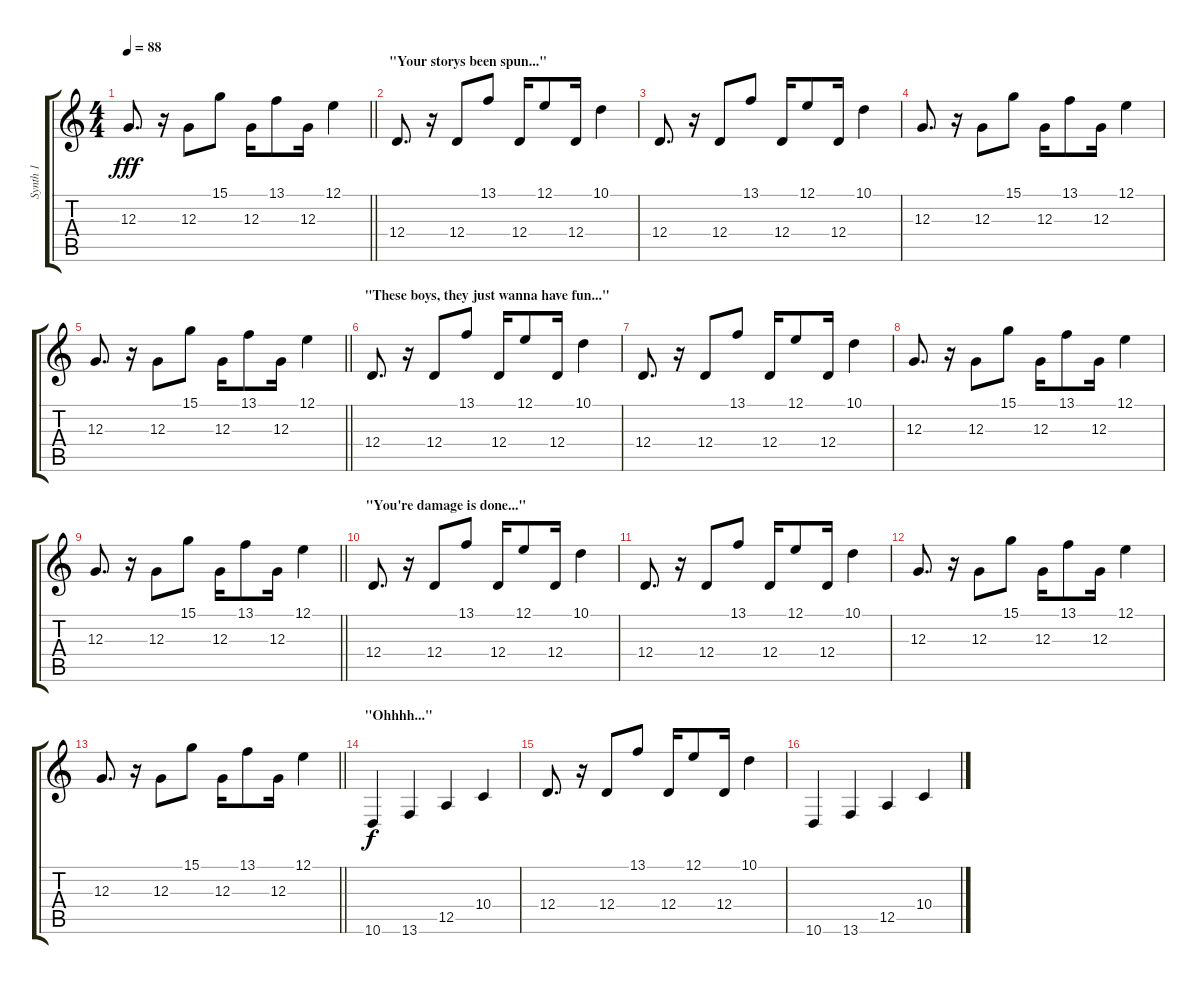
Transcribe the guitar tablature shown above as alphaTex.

\track ("Synth 1" "Synth 1") {instrument lead2sawtooth}
\staff {score tabs}
\tuning (E4 B3 G3 D3 A2 E2) {hide}
\ts (4 4)
\tempo 88
\clef g2
\barLineRight lightlight
\ks c
12.3.8{d dy fff} r.16 12.3.8 15.1.8 12.3.16 13.1.8 12.3.16 12.1.4 |
\section ("" "\"Your storys been spun...\"")
12.4.8{d} r.16 12.4.8 13.1.8 12.4.16 12.1.8 12.4.16 10.1.4 |
12.4.8{d} r.16 12.4.8 13.1.8 12.4.16 12.1.8 12.4.16 10.1.4 |
12.3.8{d} r.16 12.3.8 15.1.8 12.3.16 13.1.8 12.3.16 12.1.4 |
\barLineRight lightlight
12.3.8{d} r.16 12.3.8 15.1.8 12.3.16 13.1.8 12.3.16 12.1.4 |
\section ("" "\"These boys, they just wanna have fun...\"")
12.4.8{d} r.16 12.4.8 13.1.8 12.4.16 12.1.8 12.4.16 10.1.4 |
12.4.8{d} r.16 12.4.8 13.1.8 12.4.16 12.1.8 12.4.16 10.1.4 |
12.3.8{d} r.16 12.3.8 15.1.8 12.3.16 13.1.8 12.3.16 12.1.4 |
\barLineRight lightlight
12.3.8{d} r.16 12.3.8 15.1.8 12.3.16 13.1.8 12.3.16 12.1.4 |
\section ("" "\"You're damage is done...\"")
12.4.8{d} r.16 12.4.8 13.1.8 12.4.16 12.1.8 12.4.16 10.1.4 |
12.4.8{d} r.16 12.4.8 13.1.8 12.4.16 12.1.8 12.4.16 10.1.4 |
12.3.8{d} r.16 12.3.8 15.1.8 12.3.16 13.1.8 12.3.16 12.1.4 |
\barLineRight lightlight
12.3.8{d} r.16 12.3.8 15.1.8 12.3.16 13.1.8 12.3.16 12.1.4 |
\section ("" "\"Ohhhh...\"")
10.6.4{dy f} 13.6.4 12.5.4 10.4.4 |
12.4.8{d} r.16 12.4.8 13.1.8 12.4.16 12.1.8 12.4.16 10.1.4 |
10.6.4 13.6.4 12.5.4 10.4.4
